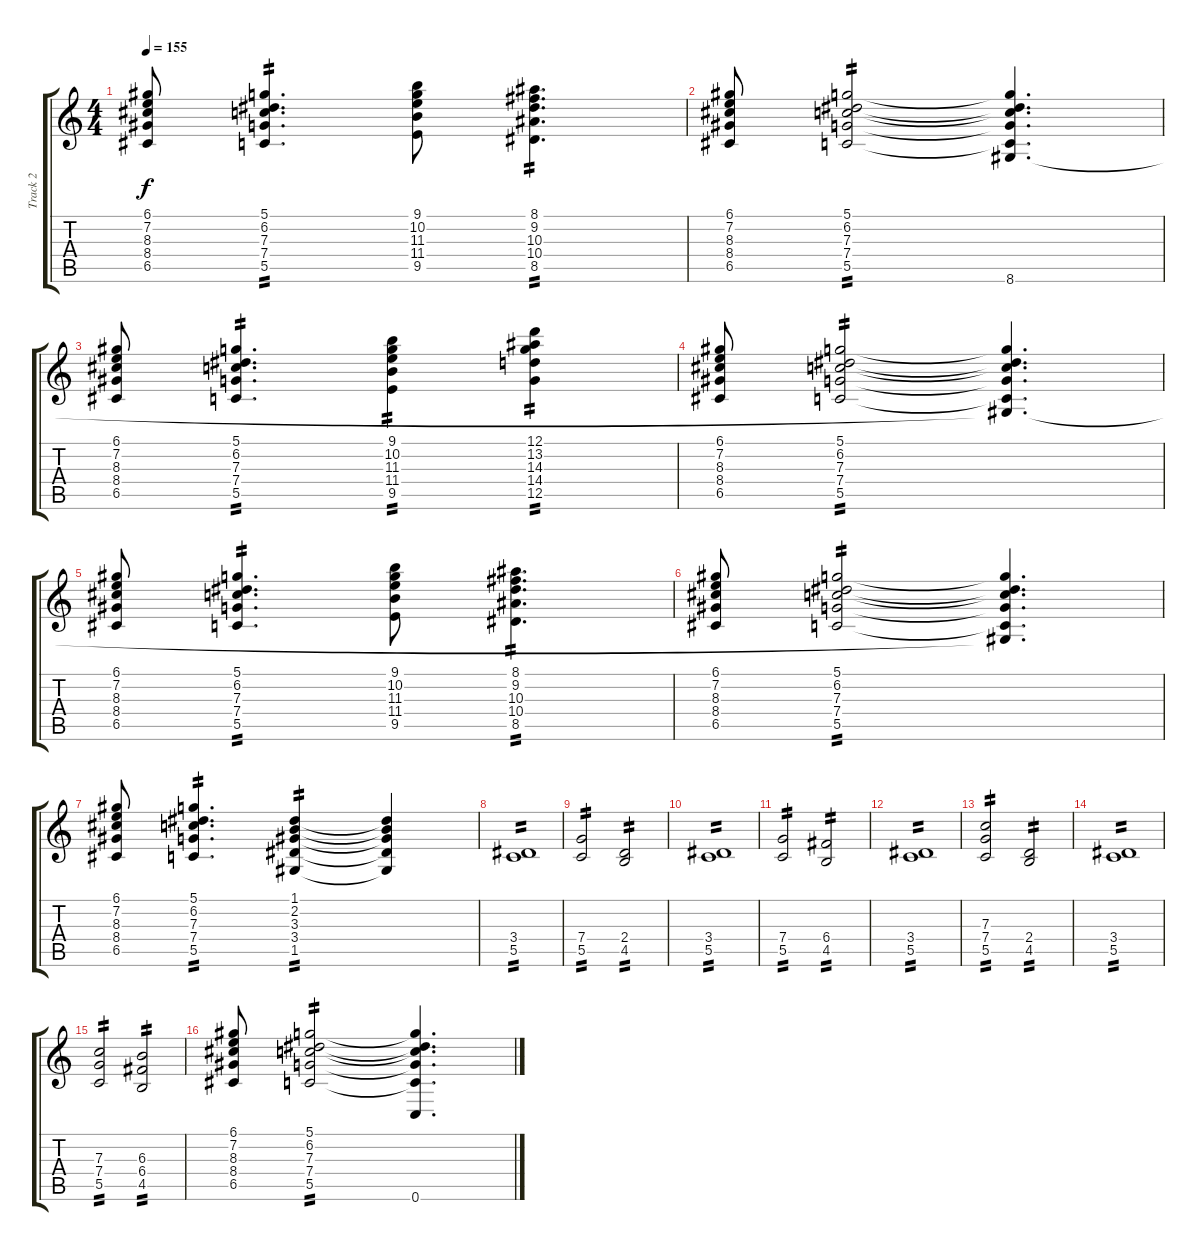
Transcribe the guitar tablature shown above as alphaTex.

\track ("Track 2" "Track 2") {instrument distortionguitar}
\staff {score tabs}
\tuning (D4 A3 F3 C3 G2 C2) {hide}
\ts (4 4)
\tempo 155
\clef g2
\ks c
(6.1 7.2 8.3 8.4 6.5).8{dy f} (5.1 6.2 7.3 7.4 5.5).4{d tp 2} (9.1 10.2 11.3 11.4 9.5).8 (8.1 9.2 10.3 10.4 8.5).4{d tp 2} |
(6.1 7.2 8.3 8.4 6.5).8 (5.1 6.2 7.3 7.4 5.5).2{tp 2} (5.1{t} 6.2{t} 7.3{t} 7.4{t} 5.5{t} 8.6{t}).4{d} |
(6.1 7.2 8.3 8.4 6.5).8 (5.1 6.2 7.3 7.4 5.5).4{d tp 2} (9.1 10.2 11.3 11.4 9.5).4{tp 2} (12.1 13.2 14.3 14.4 12.5).4{tp 2} |
(6.1 7.2 8.3 8.4 6.5).8 (5.1 6.2 7.3 7.4 5.5).2{tp 2} (5.1{t} 6.2{t} 7.3{t} 7.4{t} 5.5{t} 8.6{t}).4{d} |
(6.1 7.2 8.3 8.4 6.5).8 (5.1 6.2 7.3 7.4 5.5).4{d tp 2} (9.1 10.2 11.3 11.4 9.5).8 (8.1 9.2 10.3 10.4 8.5).4{d tp 2} |
(6.1 7.2 8.3 8.4 6.5).8 (5.1 6.2 7.3 7.4 5.5).2{tp 2} (5.1{t} 6.2{t} 7.3{t} 7.4{t} 5.5{t} 8.6{t}).4{d} |
(6.1 7.2 8.3 8.4 6.5).8 (5.1 6.2 7.3 7.4 5.5).4{d tp 2} (1.1 2.2 3.3 3.4 1.5).4{tp 2} (1.1{t} 2.2{t} 3.3{t} 3.4{t} 1.5{t}).4 |
(3.4 5.5).1{tp 2} |
(7.4 5.5).2{tp 2} (2.4 4.5).2{tp 2} |
(3.4 5.5).1{tp 2} |
(7.4 5.5).2{tp 2} (6.4 4.5).2{tp 2} |
(3.4 5.5).1{tp 2} |
(7.3 7.4 5.5).2{tp 2} (2.4 4.5).2{tp 2} |
(3.4 5.5).1{tp 2} |
(7.3 7.4 5.5).2{tp 2} (6.3 6.4 4.5).2{tp 2} |
(6.1 7.2 8.3 8.4 6.5).8 (5.1 6.2 7.3 7.4 5.5).2{tp 2} (5.1{t} 6.2{t} 7.3{t} 7.4{t} 5.5{t} 0.6).4{d}
